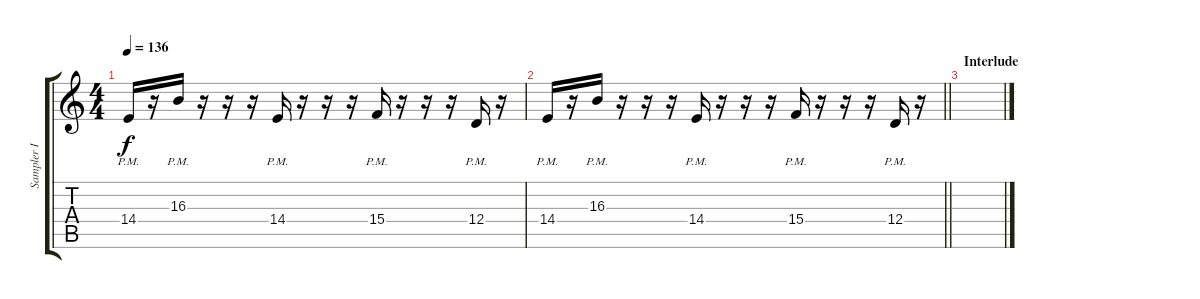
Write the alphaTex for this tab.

\track ("Sampler I" "Sampler I") {instrument lead8bassandlead}
\staff {score tabs}
\tuning (E4 B3 G3 D3 A2 D2) {hide}
\ts (4 4)
\tempo 136
\clef g2
\ks c
14.4{pm}.16{dy f} r.16 16.3{pm}.16 r.16 r.16 r.16 14.4{pm}.16 r.16 r.16 r.16 15.4{pm}.16 r.16 r.16 r.16 12.4{pm}.16 r.16 |
\barLineRight lightlight
14.4{pm}.16 r.16 16.3{pm}.16 r.16 r.16 r.16 14.4{pm}.16 r.16 r.16 r.16 15.4{pm}.16 r.16 r.16 r.16 12.4{pm}.16 r.16 |
\section ("" "Interlude")
